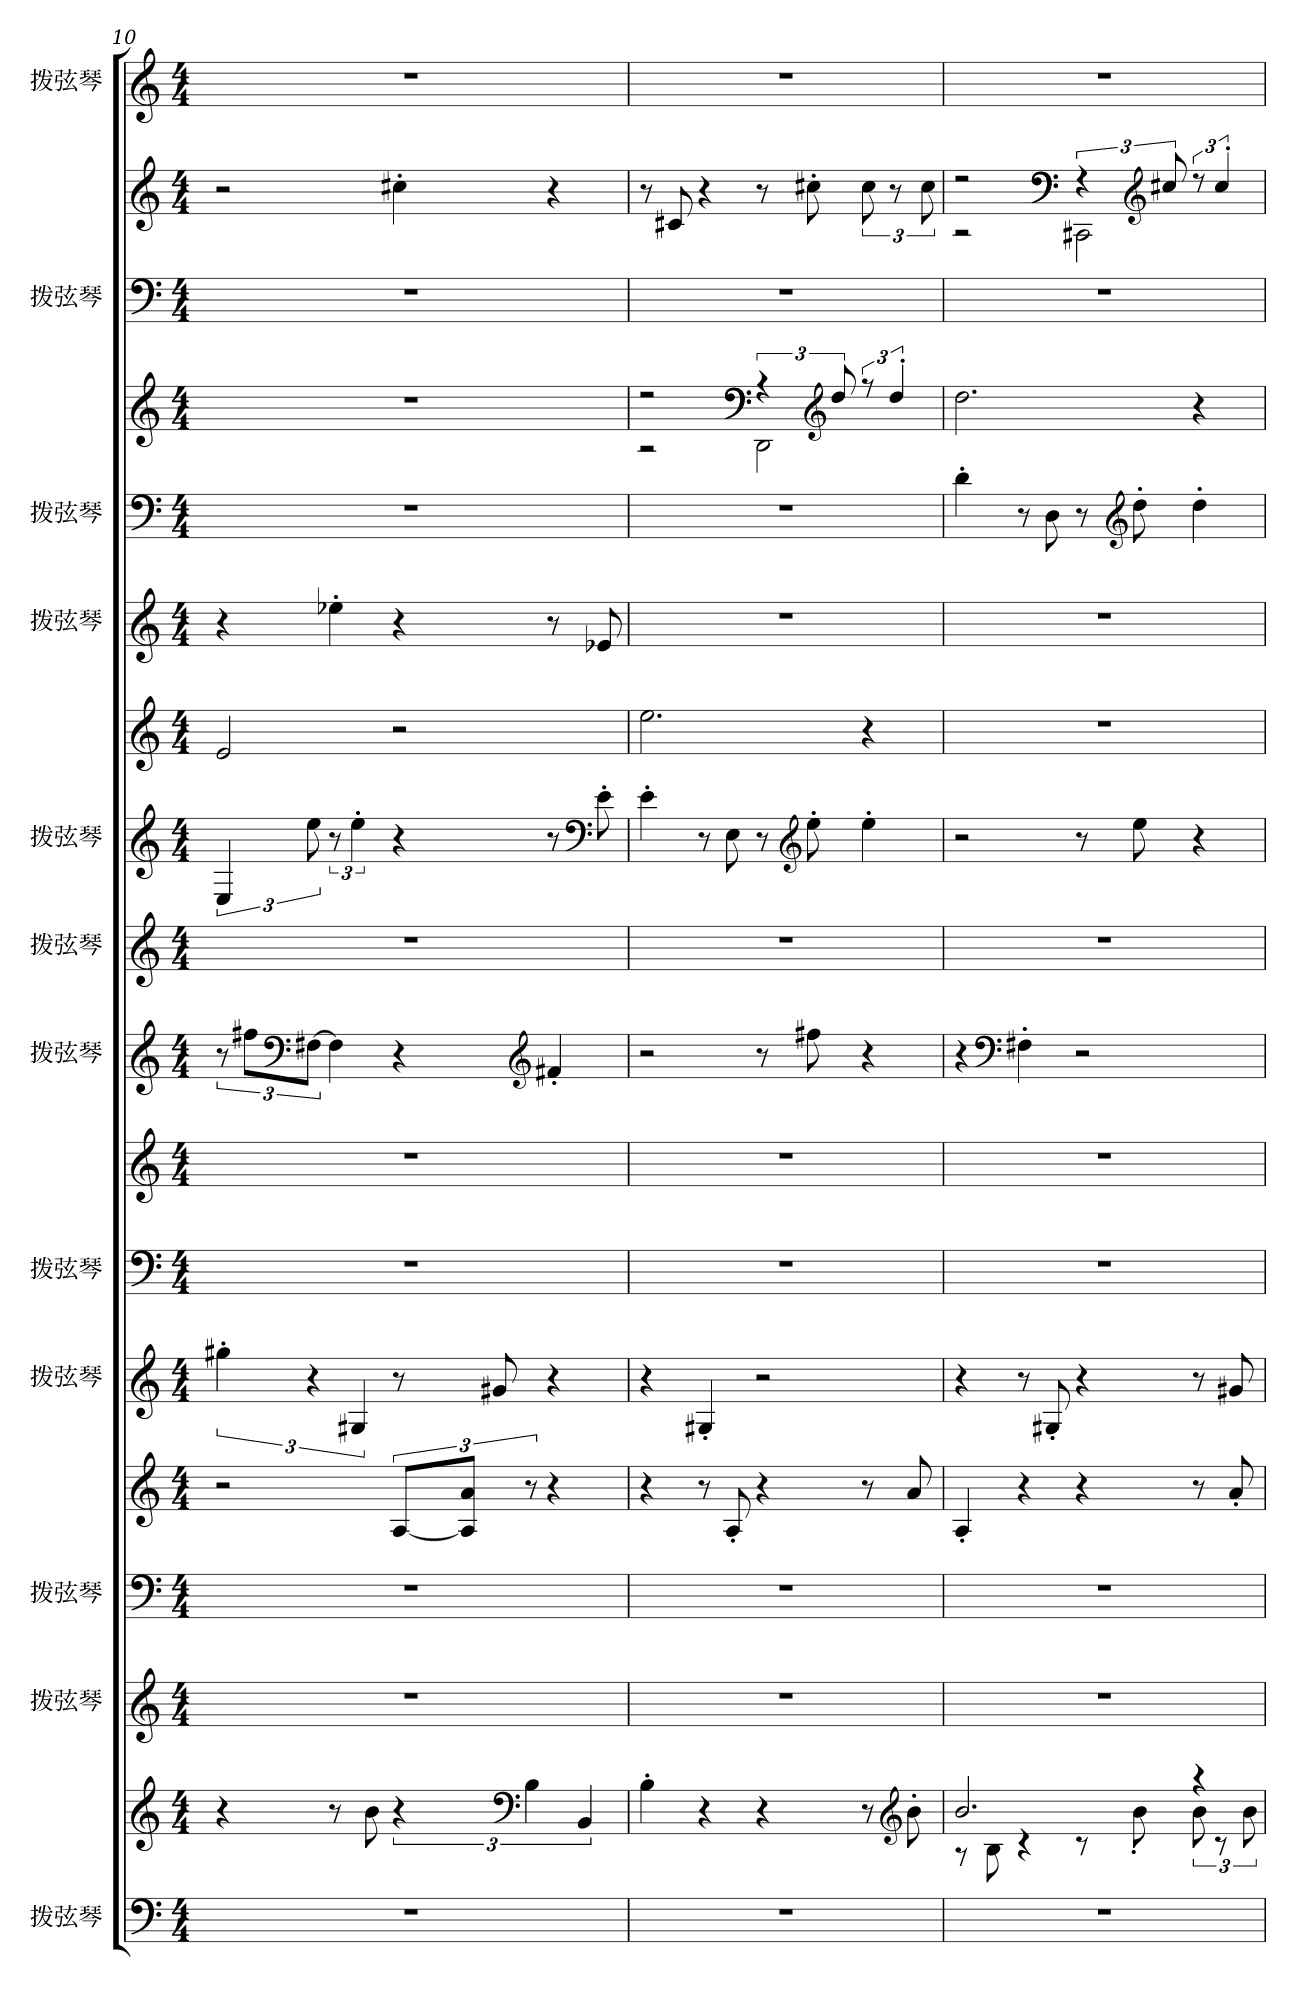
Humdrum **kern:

**kern	**kern	**kern	**kern	**kern	**kern	**kern	**kern	**kern	**kern	**kern	**kern	**kern	**kern	**kern	**kern	**kern	**kern
*part12	*part12	*part11	*part10	*part10	*part9	*part8	*part8	*part7	*part6	*part5	*part5	*part4	*part3	*part3	*part2	*part2	*part1
*staff18	*staff17	*staff16	*staff15	*staff14	*staff13	*staff12	*staff11	*staff10	*staff9	*staff8	*staff7	*staff6	*staff5	*staff4	*staff3	*staff2	*staff1
*I"拨弦琴	*	*I"拨弦琴	*I"拨弦琴	*	*I"拨弦琴	*I"拨弦琴	*	*I"拨弦琴	*I"拨弦琴	*I"拨弦琴	*	*I"拨弦琴	*I"拨弦琴	*	*I"拨弦琴	*	*I"拨弦琴
*clefF4	*clefG2	*clefG2	*clefF4	*clefG2	*clefG2	*clefF4	*clefG2	*clefG2	*clefG2	*clefG2	*clefG2	*clefG2	*clefF4	*clefG2	*clefF4	*clefG2	*clefG2
*k[]	*k[]	*k[]	*k[]	*k[]	*k[]	*k[]	*k[]	*k[]	*k[]	*k[]	*k[]	*k[]	*k[]	*k[]	*k[]	*k[]	*k[]
*M4/4	*M4/4	*M4/4	*M4/4	*M4/4	*M4/4	*M4/4	*M4/4	*M4/4	*M4/4	*M4/4	*M4/4	*M4/4	*M4/4	*M4/4	*M4/4	*M4/4	*M4/4
=10	=10	=10	=10	=10	=10	=10	=10	=10	=10	=10	=10	=10	=10	=10	=10	=10	=10
1r	4r	1r	1r	2r	6gg#X'\	1r	1r	12r	1r	6E/	2e/	4r	1r	1r	1r	2r	1r
.	.	.	.	.	.	.	.	12ff#X\L	.	.	.	.	.	.	.	.	.
*	*	*	*	*	*	*	*	*clefF4	*	*	*	*	*	*	*	*	*
.	.	.	.	.	6r	.	.	[12F#X\J	.	12ee\	.	.	.	.	.	.	.
.	8r	.	.	.	.	.	.	4F#\]	.	12r	.	4ee-X'\	.	.	.	.	.
.	.	.	.	.	6G#X/	.	.	.	.	6ee'\	.	.	.	.	.	.	.
.	8b\	.	.	.	.	.	.	.	.	.	.	.	.	.	.	.	.
.	6r	.	.	[12A/L	8r	.	.	4r	.	4r	2r	4r	.	.	.	4cc#X'\	.
.	.	.	.	12A/] 12a/J	.	.	.	.	.	.	.	.	.	.	.	.	.
.	.	.	.	.	8g#X/	.	.	.	.	.	.	.	.	.	.	.	.
*	*clefF4	*	*	*	*	*	*	*	*	*	*	*	*	*	*	*	*
.	6B\	.	.	12r	.	.	.	.	.	.	.	.	.	.	.	.	.
*	*	*	*	*	*	*	*	*clefG2	*	*	*	*	*	*	*	*	*
.	.	.	.	4r	4r	.	.	4f#X'/	.	8r	.	8r	.	.	.	4r	.
.	6BB/	.	.	.	.	.	.	.	.	.	.	.	.	.	.	.	.
*	*	*	*	*	*	*	*	*	*	*clefF4	*	*	*	*	*	*	*
.	.	.	.	.	.	.	.	.	.	8e'\	.	8e-X/	.	.	.	.	.
!!LO:PB:g=z
=11	=11	=11	=11	=11	=11	=11	=11	=11	=11	=11	=11	=11	=11	=11	=11	=11	=11
*	*	*	*	*	*	*	*	*	*	*	*	*	*	*^	*	*	*
1r	4B'\	1r	1r	4r	4r	1r	1r	2r	1r	4e'\	2.ee\	1r	1r	2r	2r	1r	8r	1r
.	.	.	.	.	.	.	.	.	.	.	.	.	.	.	.	.	8c#X/	.
.	4r	.	.	8r	4G#X'/	.	.	.	.	8r	.	.	.	.	.	.	4r	.
.	.	.	.	8A'/	.	.	.	.	.	8E\	.	.	.	.	.	.	.	.
*	*	*	*	*	*	*	*	*	*	*	*	*	*	*clefF4	*	*	*	*
.	4r	.	.	4r	2r	.	.	8r	.	8r	.	.	.	6r	2DD\	.	8r	.
*	*	*	*	*	*	*	*	*	*	*clefG2	*	*	*	*	*	*	*	*
.	.	.	.	.	.	.	.	8ff#X\	.	8ee'\	.	.	.	.	.	.	8cc#X'\	.
*	*	*	*	*	*	*	*	*	*	*	*	*	*	*clefG2	*	*	*	*
.	.	.	.	.	.	.	.	.	.	.	.	.	.	12dd/	.	.	.	.
.	8r	.	.	8r	.	.	.	4r	.	4ee'\	4r	.	.	12r	.	.	12cc#\	.
.	.	.	.	.	.	.	.	.	.	.	.	.	.	6dd'/	.	.	12r	.
*	*clefG2	*	*	*	*	*	*	*	*	*	*	*	*	*	*	*	*	*
.	8b'\	.	.	8a/	.	.	.	.	.	.	.	.	.	.	.	.	.	.
.	.	.	.	.	.	.	.	.	.	.	.	.	.	.	.	.	12cc#\	.
*	*	*	*	*	*	*	*	*	*	*	*	*	*	*v	*v	*	*	*
=12	=12	=12	=12	=12	=12	=12	=12	=12	=12	=12	=12	=12	=12	=12	=12	=12	=12
*	*^	*	*	*	*	*	*	*	*	*	*	*	*	*	*	*^	*
1r	2.b/	8r	1r	1r	4A'/	4r	1r	1r	4r	1r	2r	1r	1r	4d'\	2.dd\	1r	2r	2r	1r
.	.	8B\	.	.	.	.	.	.	.	.	.	.	.	.	.	.	.	.	.
*	*	*	*	*	*	*	*	*	*clefF4	*	*	*	*	*	*	*	*	*	*
.	.	4r	.	.	4r	8r	.	.	4F#X'\	.	.	.	.	8r	.	.	.	.	.
.	.	.	.	.	.	8G#X'/	.	.	.	.	.	.	.	8D\	.	.	.	.	.
*	*	*	*	*	*	*	*	*	*	*	*	*	*	*	*	*	*clefF4	*	*
.	.	8r	.	.	4r	4r	.	.	2r	.	8r	.	.	8r	.	.	6r	2CC#X\	.
*	*	*	*	*	*	*	*	*	*	*	*	*	*	*clefG2	*	*	*	*	*
.	.	8b'\	.	.	.	.	.	.	.	.	8ee\	.	.	8dd'\	.	.	.	.	.
*	*	*	*	*	*	*	*	*	*	*	*	*	*	*	*	*	*clefG2	*	*
.	.	.	.	.	.	.	.	.	.	.	.	.	.	.	.	.	12cc#X/	.	.
.	4r	12b\	.	.	8r	8r	.	.	.	.	4r	.	.	4dd'\	4r	.	12r	.	.
.	.	12r	.	.	.	.	.	.	.	.	.	.	.	.	.	.	6cc#'/	.	.
.	.	.	.	.	8a'/	8g#X/	.	.	.	.	.	.	.	.	.	.	.	.	.
.	.	12b\	.	.	.	.	.	.	.	.	.	.	.	.	.	.	.	.	.
*	*v	*v	*	*	*	*	*	*	*	*	*	*	*	*	*	*	*v	*v	*
=	=	=	=	=	=	=	=	=	=	=	=	=	=	=	=	=	=
*-	*-	*-	*-	*-	*-	*-	*-	*-	*-	*-	*-	*-	*-	*-	*-	*-	*-
